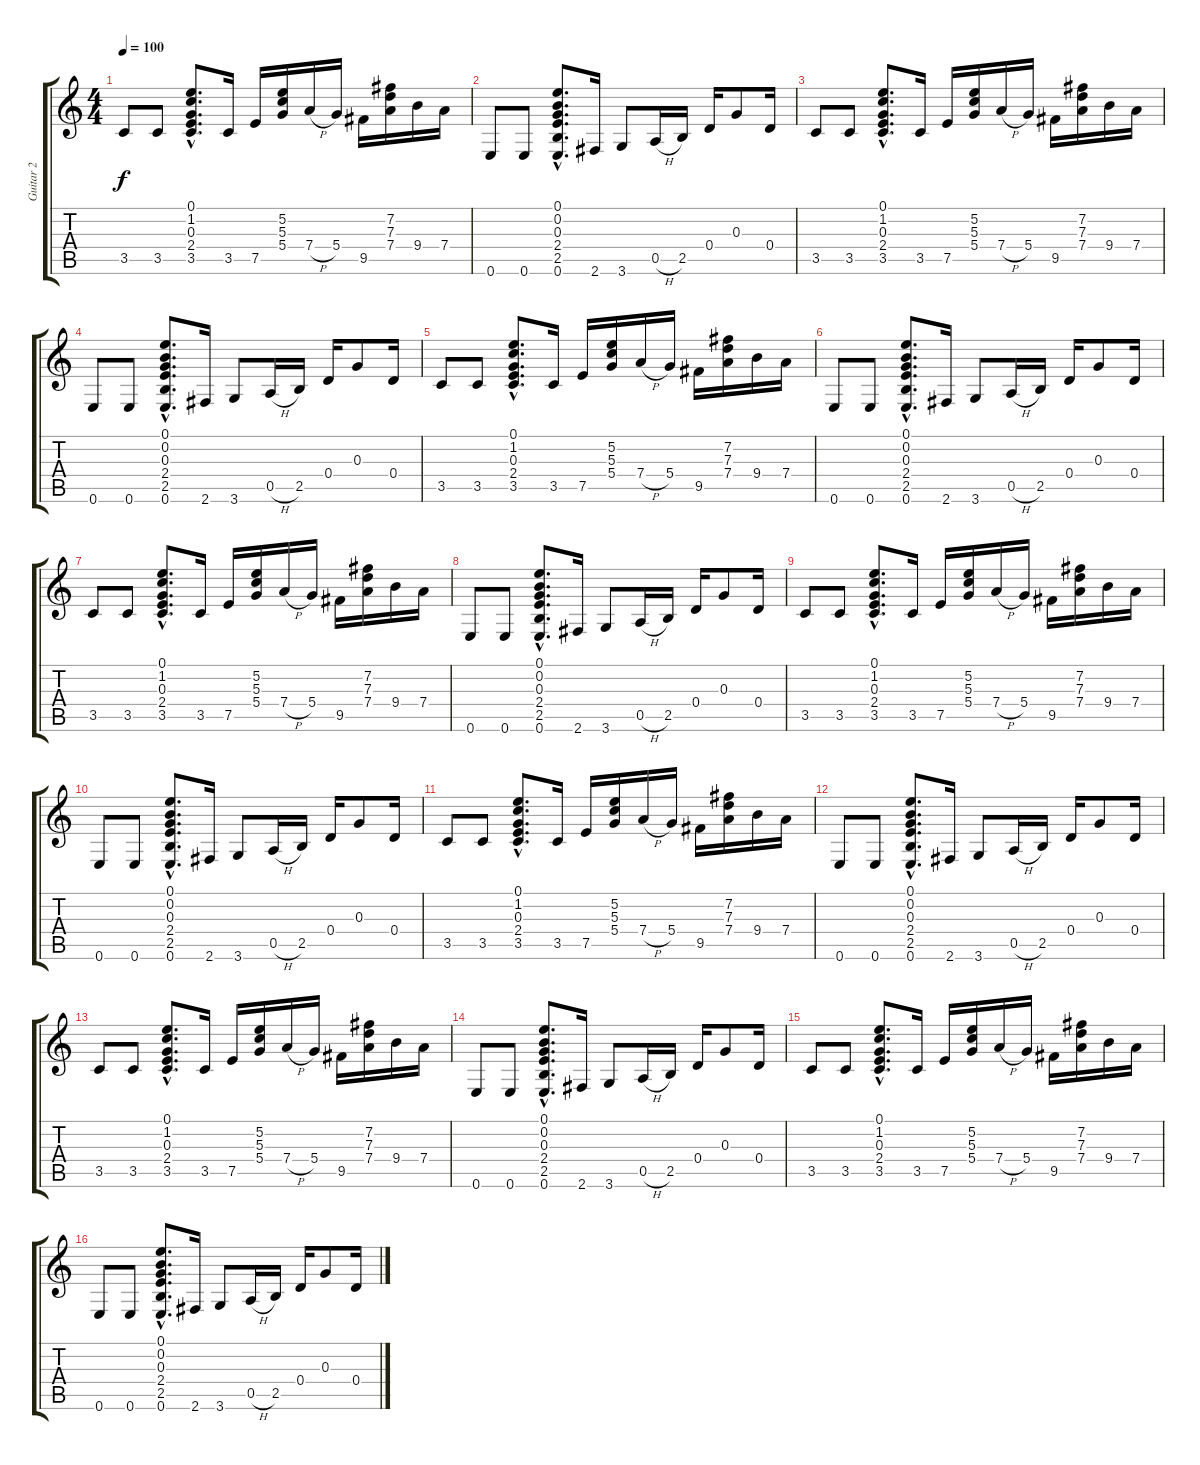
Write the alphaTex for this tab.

\track ("Guitar 2" "Guitar 2") {instrument distortionguitar}
\staff {score tabs}
\tuning (E4 B3 G3 D3 A2 E2) {hide}
\ts (4 4)
\tempo 100
\clef g2
\ks c
3.5.8{dy f} 3.5.8 (0.1{hac} 1.2{hac} 0.3{hac} 2.4{hac} 3.5{hac}).8{d} 3.5.16 7.5.16 (5.2 5.3 5.4).16 7.4{h}.16 5.4.16 9.5.16 (7.2 7.3 7.4).16 9.4.16 7.4.16 |
0.6.8 0.6.8 (0.1{hac} 0.2{hac} 0.3{hac} 2.4{hac} 2.5{hac} 0.6{hac}).8{d} 2.6.16 3.6.8 0.5{h}.16 2.5.16 0.4.16 0.3.8 0.4.16 |
3.5.8 3.5.8 (0.1{hac} 1.2{hac} 0.3{hac} 2.4{hac} 3.5{hac}).8{d} 3.5.16 7.5.16 (5.2 5.3 5.4).16 7.4{h}.16 5.4.16 9.5.16 (7.2 7.3 7.4).16 9.4.16 7.4.16 |
0.6.8 0.6.8 (0.1{hac} 0.2{hac} 0.3{hac} 2.4{hac} 2.5{hac} 0.6{hac}).8{d} 2.6.16 3.6.8 0.5{h}.16 2.5.16 0.4.16 0.3.8 0.4.16 |
3.5.8 3.5.8 (0.1{hac} 1.2{hac} 0.3{hac} 2.4{hac} 3.5{hac}).8{d} 3.5.16 7.5.16 (5.2 5.3 5.4).16 7.4{h}.16 5.4.16 9.5.16 (7.2 7.3 7.4).16 9.4.16 7.4.16 |
0.6.8 0.6.8 (0.1{hac} 0.2{hac} 0.3{hac} 2.4{hac} 2.5{hac} 0.6{hac}).8{d} 2.6.16 3.6.8 0.5{h}.16 2.5.16 0.4.16 0.3.8 0.4.16 |
3.5.8 3.5.8 (0.1{hac} 1.2{hac} 0.3{hac} 2.4{hac} 3.5{hac}).8{d} 3.5.16 7.5.16 (5.2 5.3 5.4).16 7.4{h}.16 5.4.16 9.5.16 (7.2 7.3 7.4).16 9.4.16 7.4.16 |
0.6.8 0.6.8 (0.1{hac} 0.2{hac} 0.3{hac} 2.4{hac} 2.5{hac} 0.6{hac}).8{d} 2.6.16 3.6.8 0.5{h}.16 2.5.16 0.4.16 0.3.8 0.4.16 |
3.5.8 3.5.8 (0.1{hac} 1.2{hac} 0.3{hac} 2.4{hac} 3.5{hac}).8{d} 3.5.16 7.5.16 (5.2 5.3 5.4).16 7.4{h}.16 5.4.16 9.5.16 (7.2 7.3 7.4).16 9.4.16 7.4.16 |
0.6.8 0.6.8 (0.1{hac} 0.2{hac} 0.3{hac} 2.4{hac} 2.5{hac} 0.6{hac}).8{d} 2.6.16 3.6.8 0.5{h}.16 2.5.16 0.4.16 0.3.8 0.4.16 |
3.5.8 3.5.8 (0.1{hac} 1.2{hac} 0.3{hac} 2.4{hac} 3.5{hac}).8{d} 3.5.16 7.5.16 (5.2 5.3 5.4).16 7.4{h}.16 5.4.16 9.5.16 (7.2 7.3 7.4).16 9.4.16 7.4.16 |
0.6.8 0.6.8 (0.1{hac} 0.2{hac} 0.3{hac} 2.4{hac} 2.5{hac} 0.6{hac}).8{d} 2.6.16 3.6.8 0.5{h}.16 2.5.16 0.4.16 0.3.8 0.4.16 |
3.5.8 3.5.8 (0.1{hac} 1.2{hac} 0.3{hac} 2.4{hac} 3.5{hac}).8{d} 3.5.16 7.5.16 (5.2 5.3 5.4).16 7.4{h}.16 5.4.16 9.5.16 (7.2 7.3 7.4).16 9.4.16 7.4.16 |
0.6.8 0.6.8 (0.1{hac} 0.2{hac} 0.3{hac} 2.4{hac} 2.5{hac} 0.6{hac}).8{d} 2.6.16 3.6.8 0.5{h}.16 2.5.16 0.4.16 0.3.8 0.4.16 |
3.5.8 3.5.8 (0.1{hac} 1.2{hac} 0.3{hac} 2.4{hac} 3.5{hac}).8{d} 3.5.16 7.5.16 (5.2 5.3 5.4).16 7.4{h}.16 5.4.16 9.5.16 (7.2 7.3 7.4).16 9.4.16 7.4.16 |
0.6.8 0.6.8 (0.1{hac} 0.2{hac} 0.3{hac} 2.4{hac} 2.5{hac} 0.6{hac}).8{d} 2.6.16 3.6.8 0.5{h}.16 2.5.16 0.4.16 0.3.8 0.4.16
